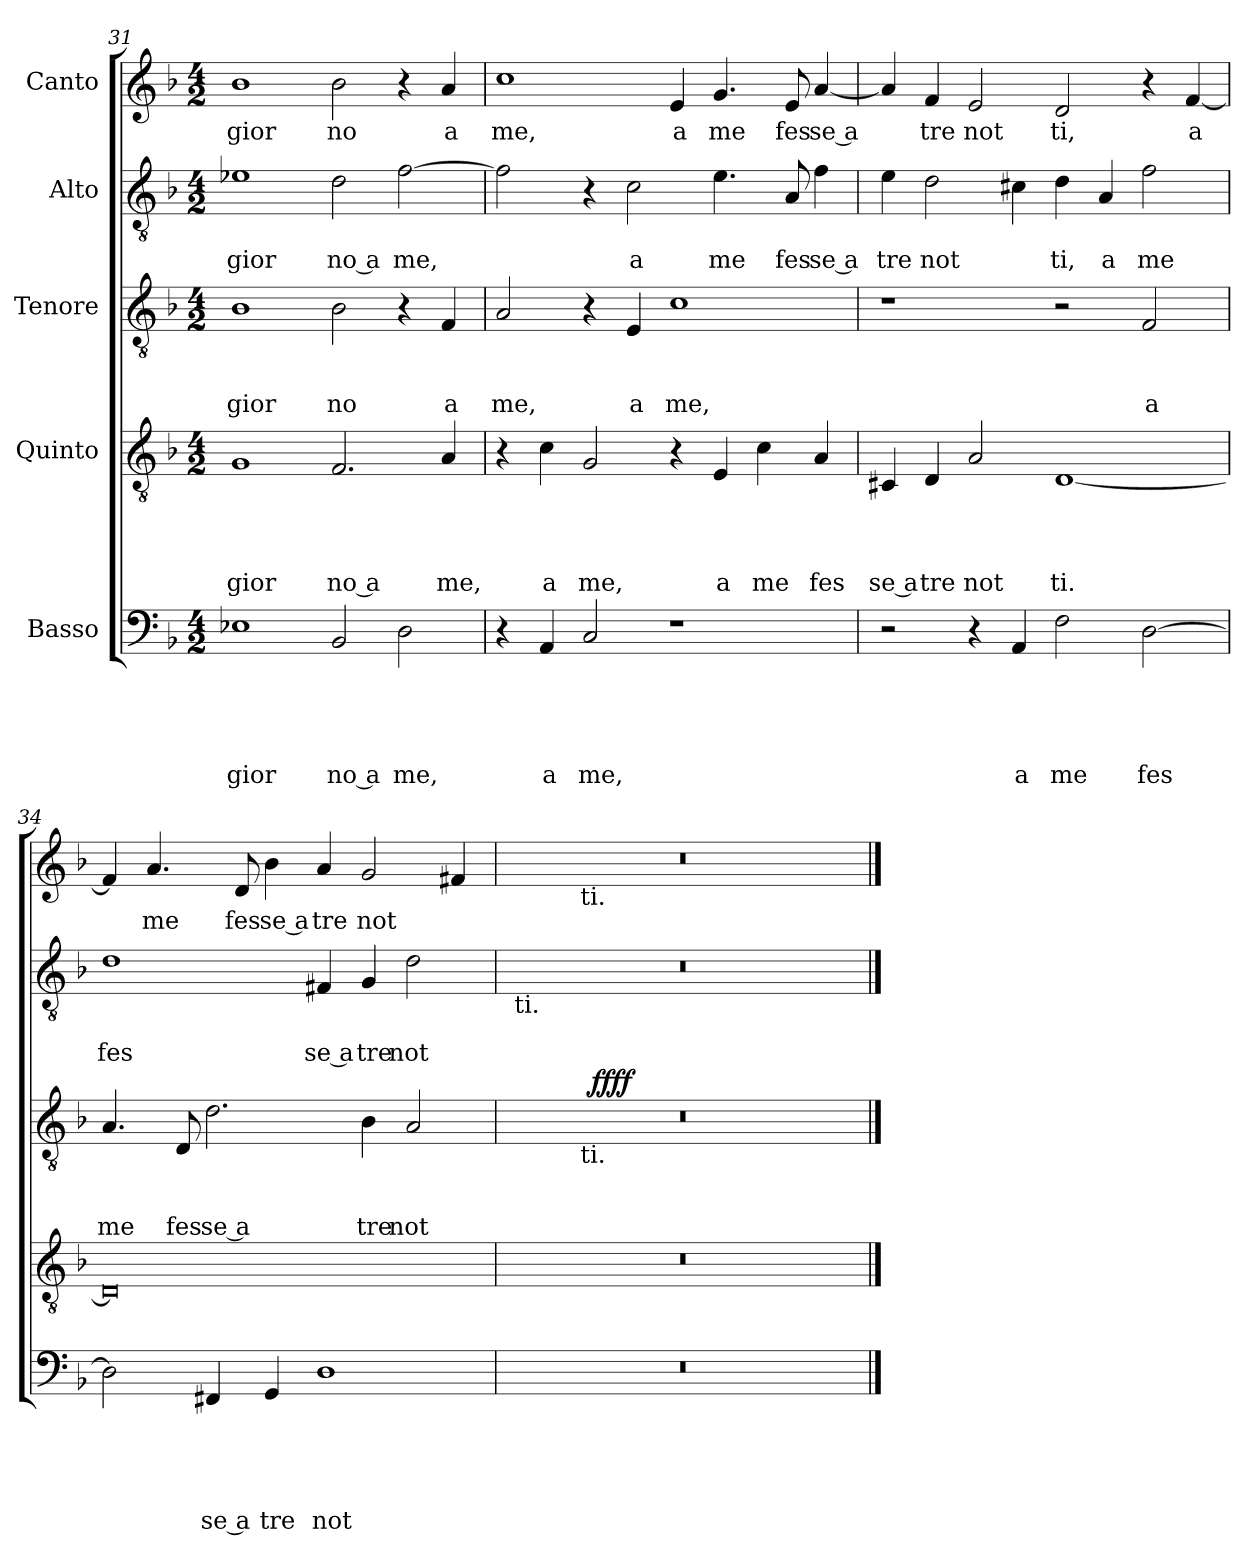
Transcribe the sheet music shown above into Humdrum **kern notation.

**kern	**text	**text	**text	**text	**text	**kern	**text	**text	**text	**text	**kern	**text	**text	**text	**dynam	**kern	**text	**text	**kern	**text
*part5	*part5	*part5	*part5	*part5	*part5	*part4	*part4	*part4	*part4	*part4	*part3	*part3	*part3	*part3	*part3	*part2	*part2	*part2	*part1	*part1
*staff5	*staff5	*staff5	*staff5	*staff5	*staff5	*staff4	*staff4	*staff4	*staff4	*staff4	*staff3	*staff3	*staff3	*staff3	*staff3	*staff2	*staff2	*staff2	*staff1	*staff1
*I"Basso	*	*	*	*	*	*I"Quinto	*	*	*	*	*I"Tenore	*	*	*	*	*I"Alto	*	*	*I"Canto	*
!!LO:LB:g=z
*clefF4	*	*	*	*	*	*clefGv2	*	*	*	*	*clefGv2	*	*	*	*	*clefGv2	*	*	*clefG2	*
*k[b-]	*	*	*	*	*	*k[b-]	*	*	*	*	*k[b-]	*	*	*	*	*k[b-]	*	*	*k[b-]	*
*F:	*	*	*	*	*	*F:	*	*	*	*	*F:	*	*	*	*	*F:	*	*	*F:	*
*M4/2	*	*	*	*	*	*M4/2	*	*	*	*	*M4/2	*	*	*	*	*M4/2	*	*	*M4/2	*
=31	=31	=31	=31	=31	=31	=31	=31	=31	=31	=31	=31	=31	=31	=31	=31	=31	=31	=31	=31	=31
!	!	!	!	!	!LO:LY:b	!	!	!	!	!LO:LY:b	!	!	!	!LO:LY:b	!	!	!	!LO:LY:b	!	!LO:LY:b
1E-X	.	.	.	.	gior	1G	.	.	.	gior	1B-	.	.	gior	.	1e-X	.	gior	1b-	gior
!	!	!	!	!	!LO:LY:b:rj	!	!	!	!	!LO:LY:b:rj	!	!	!	!LO:LY:b	!	!	!	!LO:LY:b:rj	!	!LO:LY:b
2BB-/	.	.	.	.	no a	2.F/	.	.	.	no a	2B-\	.	.	no	.	2d\	.	no a	2b-\	no
!	!	!	!	!	!LO:LY:b	!	!	!	!	!	!	!	!	!	!	!	!	!LO:LY:b	!	!
2D\	.	.	.	.	me,	.	.	.	.	.	4r	.	.	.	.	[>2f\	.	me,	4r	.
!	!	!	!	!	!	!	!	!	!	!LO:LY:b	!	!	!	!LO:LY:b	!	!	!	!	!	!LO:LY:b
.	.	.	.	.	.	4A/	.	.	.	me,	4F/	.	.	a	.	.	.	.	4a/	a
=32	=32	=32	=32	=32	=32	=32	=32	=32	=32	=32	=32	=32	=32	=32	=32	=32	=32	=32	=32	=32
!	!	!	!	!	!	!	!	!	!	!	!	!	!	!LO:LY:b	!	!	!	!	!	!LO:LY:b
4r	.	.	.	.	.	4r	.	.	.	.	2A/	.	.	me,	.	2f\]	.	.	1cc	me,
!	!	!	!	!	!LO:LY:b	!	!	!	!	!LO:LY:b	!	!	!	!	!	!	!	!	!	!
4AA/	.	.	.	.	a	4c\	.	.	.	a	.	.	.	.	.	.	.	.	.	.
!	!	!	!	!	!LO:LY:b	!	!	!	!	!LO:LY:b	!	!	!	!	!	!	!	!	!	!
2C/	.	.	.	.	me,	2G/	.	.	.	me,	4r	.	.	.	.	4r	.	.	.	.
!	!	!	!	!	!	!	!	!	!	!	!	!	!	!LO:LY:b	!	!	!	!LO:LY:b	!	!
.	.	.	.	.	.	.	.	.	.	.	4E/	.	.	a	.	2c\	.	a	.	.
!	!	!	!	!	!	!	!	!	!	!	!	!	!	!LO:LY:b	!	!	!	!	!	!LO:LY:b
1r	.	.	.	.	.	4r	.	.	.	.	1c	.	.	me,	.	.	.	.	4e/	a
!	!	!	!	!	!	!	!	!	!	!LO:LY:b	!	!	!	!	!	!	!	!LO:LY:b	!	!LO:LY:b
.	.	.	.	.	.	4E/	.	.	.	a	.	.	.	.	.	4.e\	.	me	4.g/	me
!	!	!	!	!	!	!	!	!	!	!LO:LY:b	!	!	!	!	!	!	!	!	!	!
.	.	.	.	.	.	4c\	.	.	.	me	.	.	.	.	.	.	.	.	.	.
!	!	!	!	!	!	!	!	!	!	!	!	!	!	!	!	!	!	!LO:LY:b	!	!LO:LY:b
.	.	.	.	.	.	.	.	.	.	.	.	.	.	.	.	8A/	.	fes	8e/	fes
!	!	!	!	!	!	!	!	!	!	!LO:LY:b	!	!	!	!	!	!	!	!LO:LY:b:rj	!	!LO:LY:b
.	.	.	.	.	.	4A/	.	.	.	fes	.	.	.	.	.	4f\	.	se a	[<4a/	se a
=33	=33	=33	=33	=33	=33	=33	=33	=33	=33	=33	=33	=33	=33	=33	=33	=33	=33	=33	=33	=33
!	!	!	!	!	!	!	!	!	!	!LO:LY:b:rj	!	!	!	!	!	!	!	!LO:LY:b	!	!
2r	.	.	.	.	.	4C#X/	.	.	.	se a	1r	.	.	.	.	4e\	.	tre	4a/]	.
!	!	!	!	!	!	!	!	!	!	!LO:LY:b	!	!	!	!	!	!	!	!LO:LY:b	!	!LO:LY:b
.	.	.	.	.	.	4D/	.	.	.	tre	.	.	.	.	.	2d\	.	not	4f/	tre
!	!	!	!	!	!	!	!	!	!	!LO:LY:b	!	!	!	!	!	!	!	!	!	!LO:LY:b
4r	.	.	.	.	.	2A/	.	.	.	not	.	.	.	.	.	.	.	.	2e/	not
!	!	!	!	!	!LO:LY:b	!	!	!	!	!	!	!	!	!	!	!	!	!	!	!
4AA/	.	.	.	.	a	.	.	.	.	.	.	.	.	.	.	4c#X\	.	.	.	.
!	!	!	!	!	!LO:LY:b	!	!	!	!	!LO:LY:b	!	!	!	!	!	!	!	!LO:LY:b	!	!LO:LY:b
2F\	.	.	.	.	me	[<1D	.	.	.	ti.	2r	.	.	.	.	4d\	.	ti,	2d/	ti,
!	!	!	!	!	!	!	!	!	!	!	!	!	!	!	!	!	!	!LO:LY:b	!	!
.	.	.	.	.	.	.	.	.	.	.	.	.	.	.	.	4A/	.	a	.	.
!	!	!	!	!	!LO:LY:b	!	!	!	!	!	!	!	!	!LO:LY:b	!	!	!	!LO:LY:b	!	!
[>2D\	.	.	.	.	fes	.	.	.	.	.	2F/	.	.	a	.	2f\	.	me	4r	.
!	!	!	!	!	!	!	!	!	!	!	!	!	!	!	!	!	!	!	!	!LO:LY:b
.	.	.	.	.	.	.	.	.	.	.	.	.	.	.	.	.	.	.	[<4f/	a
=34	=34	=34	=34	=34	=34	=34	=34	=34	=34	=34	=34	=34	=34	=34	=34	=34	=34	=34	=34	=34
!	!	!	!	!	!	!	!	!	!	!	!	!	!	!LO:LY:b	!	!	!	!LO:LY:b	!	!
2D\]	.	.	.	.	.	0D]	.	.	.	.	4.A/	.	.	me	.	1d	.	fes	4f/]	.
!	!	!	!	!	!	!	!	!	!	!	!	!	!	!	!	!	!	!	!	!LO:LY:b
.	.	.	.	.	.	.	.	.	.	.	.	.	.	.	.	.	.	.	4.a/	me
!	!	!	!	!	!	!	!	!	!	!	!	!	!	!LO:LY:b	!	!	!	!	!	!
.	.	.	.	.	.	.	.	.	.	.	8D/	.	.	fes	.	.	.	.	.	.
!	!	!	!	!	!LO:LY:b:rj	!	!	!	!	!	!	!	!	!LO:LY:b:rj	!	!	!	!	!	!
4FF#X/	.	.	.	.	se a	.	.	.	.	.	2.d\	.	.	se a	.	.	.	.	.	.
!	!	!	!	!	!	!	!	!	!	!	!	!	!	!	!	!	!	!	!	!LO:LY:b
.	.	.	.	.	.	.	.	.	.	.	.	.	.	.	.	.	.	.	8d/	fes
!	!	!	!	!	!LO:LY:b	!	!	!	!	!	!	!	!	!	!	!	!	!	!	!LO:LY:b:rj
4GG/	.	.	.	.	tre	.	.	.	.	.	.	.	.	.	.	.	.	.	4b-\	se a
!	!	!	!	!	!LO:LY:b	!	!	!	!	!	!	!	!	!	!	!	!	!LO:LY:b:rj	!	!LO:LY:b
1D	.	.	.	.	not	.	.	.	.	.	.	.	.	.	.	4F#X/	.	se a	4a/	tre
!	!	!	!	!	!	!	!	!	!	!	!	!	!	!LO:LY:b	!	!	!	!LO:LY:b	!	!LO:LY:b
.	.	.	.	.	.	.	.	.	.	.	4B-\	.	.	tre	.	4G/	.	tre	2g/	not
!	!	!	!	!	!	!	!	!	!	!	!	!	!	!LO:LY:b	!	!	!	!LO:LY:b	!	!
.	.	.	.	.	.	.	.	.	.	.	2A/	.	.	not	.	2d\	.	not	.	.
.	.	.	.	.	.	.	.	.	.	.	.	.	.	.	.	.	.	.	4f#X/	.
=35	=35	=35	=35	=35	=35	=35	=35	=35	=35	=35	=35	=35	=35	=35	=35	=35	=35	=35	=35	=35
*	*	*	*	*	*	*	*	*	*	*	*^	*	*	*	*	*^	*	*	*^	*
*	*	*	*	*	*	*	*	*	*	*	*	*^	*	*	*	*	*	*	*	*	*	*	*
0r	.	.	.	.	.	0r	.	.	.	.	0r	4.ryy	4ryy	.	.	.	.	0r	32ryy	.	.	0r	4ryy	.
!	!	!	!	!	!	!	!	!	!	!	!	!	!	!	!	!	!	!	!LO:TX:b:t=ti.	!	!	!	!	!
.	.	.	.	.	.	.	.	.	.	.	.	.	.	.	.	.	.	.	1ryy	.	.	.	.	.
.	.	.	.	.	.	.	.	.	.	.	.	.	16.ryy	.	.	.	.	.	.	.	.	.	16.ryy	.
!	!	!	!	!	!	!	!	!	!	!	!	!	!	!	!	!	!	!	!	!	!	!	!LO:TX:b:t=ti.	!
!	!	!	!	!	!	!	!	!	!	!	!	!	!LO:TX:b:t=ti.	!	!	!	!	!	!	!	!	!	!	!
.	.	.	.	.	.	.	.	.	.	.	.	.	1ryy	.	.	.	.	.	.	.	.	.	1ryy	.
!	!	!	!	!	!	!	!	!	!	!	!	!	!	!	!	!	!LO:DY:b	!	!	!	!	!	!	!
.	.	.	.	.	.	.	.	.	.	.	.	1ryy	.	.	.	.	ffff	.	.	.	.	.	.	.
.	.	.	.	.	.	.	.	.	.	.	.	.	.	.	.	.	.	.	2ryy	.	.	.	.	.
.	.	.	.	.	.	.	.	.	.	.	.	.	2ryy	.	.	.	.	.	.	.	.	.	2ryy	.
.	.	.	.	.	.	.	.	.	.	.	.	2ryy	.	.	.	.	.	.	.	.	.	.	.	.
.	.	.	.	.	.	.	.	.	.	.	.	.	.	.	.	.	.	.	4...ryy	.	.	.	.	.
.	.	.	.	.	.	.	.	.	.	.	.	.	8ryy	.	.	.	.	.	.	.	.	.	8ryy	.
.	.	.	.	.	.	.	.	.	.	.	.	8ryy	.	.	.	.	.	.	.	.	.	.	.	.
.	.	.	.	.	.	.	.	.	.	.	.	.	32ryy	.	.	.	.	.	.	.	.	.	32ryy	.
*	*	*	*	*	*	*	*	*	*	*	*v	*v	*v	*	*	*	*	*	*	*	*	*v	*v	*
*	*	*	*	*	*	*	*	*	*	*	*	*	*	*	*	*v	*v	*	*	*	*
==	==	==	==	==	==	==	==	==	==	==	==	==	==	==	==	==	==	==	==	==
*-	*-	*-	*-	*-	*-	*-	*-	*-	*-	*-	*-	*-	*-	*-	*-	*-	*-	*-	*-	*-
